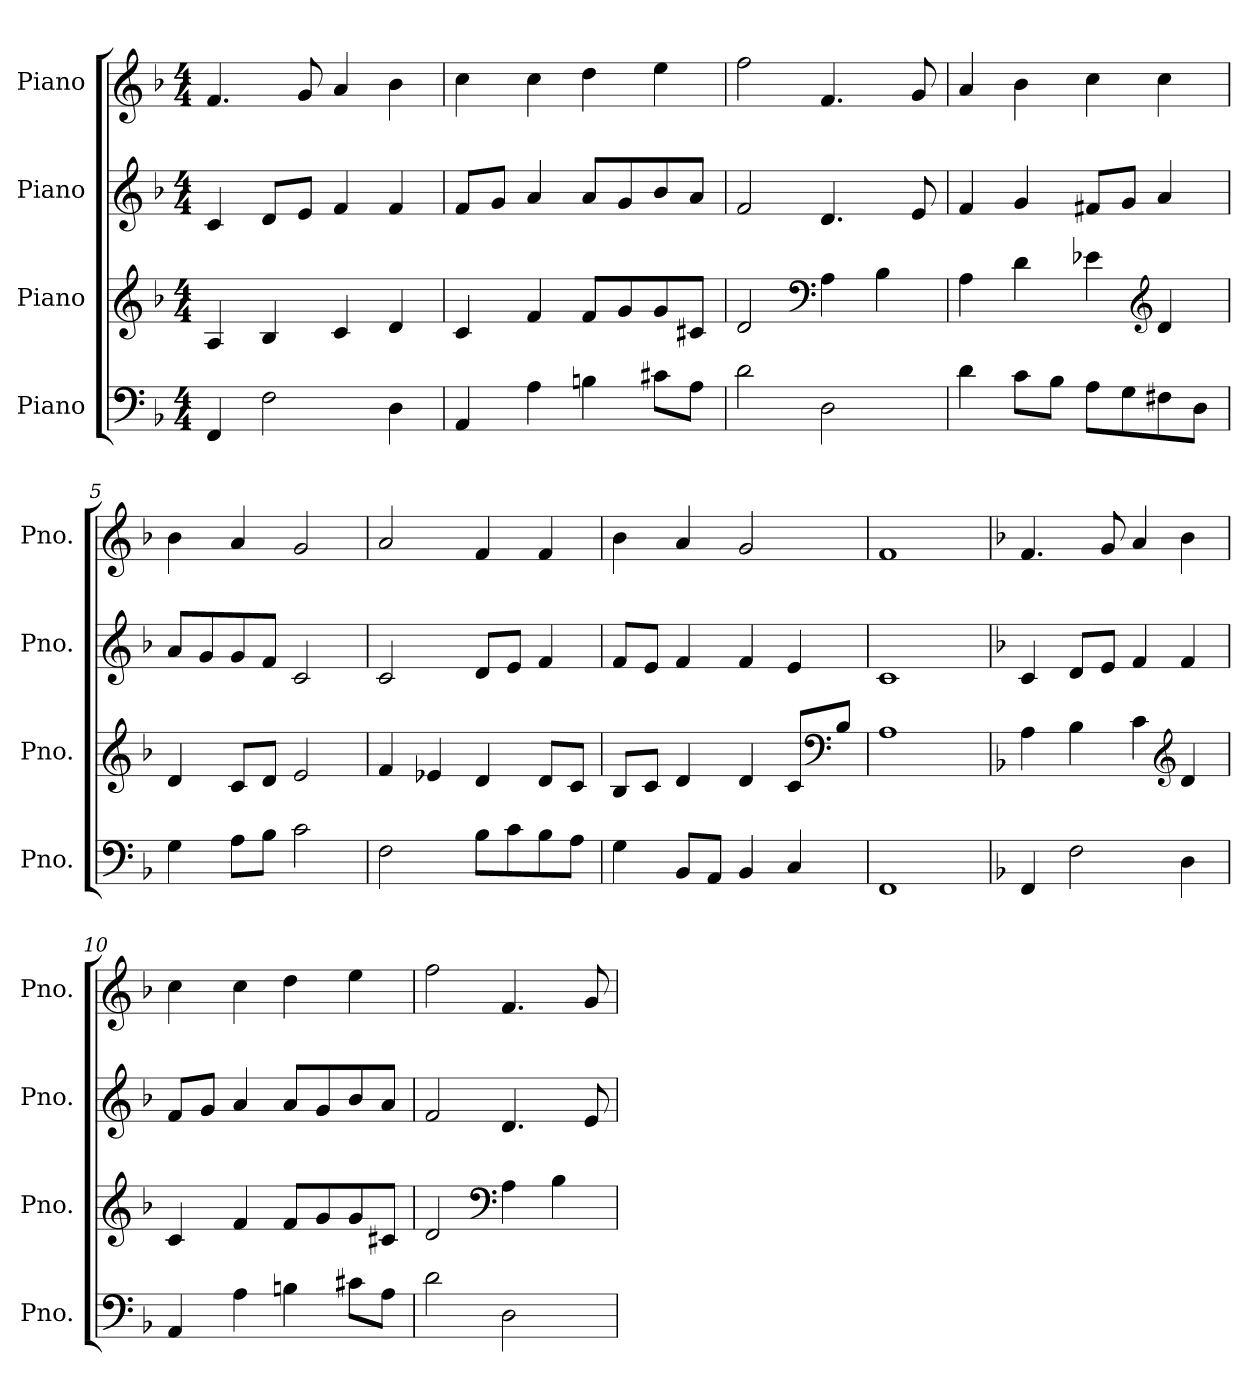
**kern	**kern	**kern	**kern
*part4	*part3	*part2	*part1
*staff4	*staff3	*staff2	*staff1
*I"Piano	*I"Piano	*I"Piano	*I"Piano
*I'Pno.	*I'Pno.	*I'Pno.	*I'Pno.
*clefF4	*clefG2	*clefG2	*clefG2
*k[b-]	*k[b-]	*k[b-]	*k[b-]
*M4/4	*M4/4	*M4/4	*M4/4
*MM120	*MM120	*MM120	*MM120
=1	=1	=1	=1
4FF/	4A/	4c/	4.f/
2F\	4B-/	8d/L	.
.	.	8e/J	8g/
.	4c/	4f/	4a/
4D\	4d/	4f/	4b-\
=2	=2	=2	=2
4AA/	4c/	8f/L	4cc\
.	.	8g/J	.
4A\	4f/	4a/	4cc\
4Bn\	8f/L	8a/L	4dd\
.	8g/	8g/	.
8c#X\L	8g/	8b-/	4ee\
8A\J	8c#X/J	8a/J	.
=3	=3	=3	=3
2d\	2d/	2f/	2ff\
*	*clefF4	*	*
2D\	4A\	4.d/	4.f/
.	4B-\	.	.
.	.	8e/	8g/
=4	=4	=4	=4
4d\	4A\	4f/	4a/
8c\L	4d\	4g/	4b-\
8B-\J	.	.	.
8A\L	4e-X\	8f#X/L	4cc\
8G\	.	8g/J	.
*	*clefG2	*	*
8F#X\	4d/	4a/	4cc\
8D\J	.	.	.
=5	=5	=5	=5
4G\	4d/	8a/L	4b-\
.	.	8g/	.
8A\L	8c/L	8g/	4a/
8B-\J	8d/J	8f/J	.
2c\	2e/	2c/	2g/
!!LO:LB:g=z
=6	=6	=6	=6
2F\	4f/	2c/	2a/
.	4e-X/	.	.
8B-\L	4d/	8d/L	4f/
8c\	.	8e/J	.
8B-\	8d/L	4f/	4f/
8A\J	8c/J	.	.
=7	=7	=7	=7
4G\	8B-/L	8f/L	4b-\
.	8c/J	8e/J	.
8BB-/L	4d/	4f/	4a/
8AA/J	.	.	.
4BB-/	4d/	4f/	2g/
4C/	8c/L	4e/	.
*	*clefF4	*	*
.	8B-/J	.	.
=8	=8	=8	=8
1FF	1A	1c	1f
=9	=9	=9	=9
*k[b-]	*k[b-]	*k[b-]	*k[b-]
4FF/	4A\	4c/	4.f/
2F\	4B-\	8d/L	.
.	.	8e/J	8g/
.	4c\	4f/	4a/
*	*clefG2	*	*
4D\	4d/	4f/	4b-\
=10	=10	=10	=10
4AA/	4c/	8f/L	4cc\
.	.	8g/J	.
4A\	4f/	4a/	4cc\
4Bn\	8f/L	8a/L	4dd\
.	8g/	8g/	.
8c#X\L	8g/	8b-/	4ee\
8A\J	8c#X/J	8a/J	.
!!LO:LB:g=z
=11	=11	=11	=11
2d\	2d/	2f/	2ff\
*	*clefF4	*	*
2D\	4A\	4.d/	4.f/
.	4B-\	.	.
.	.	8e/	8g/
=	=	=	=
*-	*-	*-	*-
